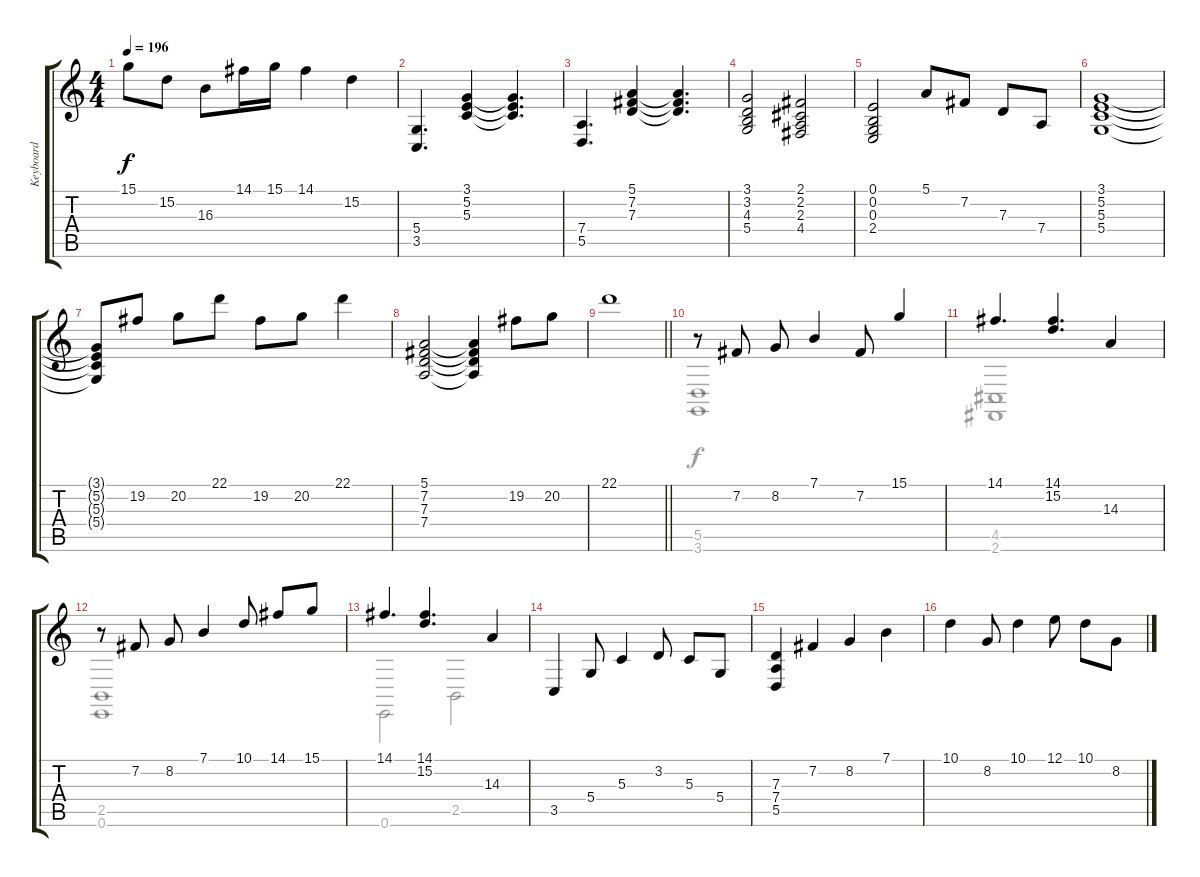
\track ("Keyboard" "Keyboard") {instrument acousticgrandpiano}
\staff {score tabs}
\tuning (E4 B3 G3 D3 A2 E2) {hide}
\voice
\ts (4 4)
\tempo 196
\clef g2
\ks c
15.1.8{dy f} 15.2.8 16.3.8 14.1.16 15.1.16 14.1.4 15.2.4 |
(5.4 3.5).4{d} (3.1 5.2 5.3).4 (3.1{t} 5.2{t} 5.3{t}).4{d} |
(7.4 5.5).4{d} (5.1 7.2 7.3).4 (5.1{t} 7.2{t} 7.3{t}).4{d} |
(3.1 3.2 4.3 5.4).2 (2.1 2.2 2.3 4.4).2 |
(0.1 0.2 0.3 2.4).2 5.1.8 7.2.8 7.3.8 7.4.8 |
(3.1 5.2 5.3 5.4).1 |
(3.1{t} 5.2{t} 5.3{t} 5.4{t}).8 19.2.8 20.2.8 22.1.8 19.2.8 20.2.8 22.1.4 |
(5.1 7.2 7.3 7.4).2 (5.1{t} 7.2{t} 7.3{t} 7.4{t}).4 19.2.8 20.2.8 |
\barLineRight lightlight
22.1.1 |
r.8 7.2.8 8.2.8 7.1.4 7.2.8 15.1.4 |
14.1.4{d} (14.1 15.2).4{d} 14.3.4 |
r.8 7.2.8 8.2.8 7.1.4 10.1.8 14.1.8 15.1.8 |
14.1.4{d} (14.1 15.2).4{d} 14.3.4 |
3.5.4 5.4.8 5.3.4 3.2.8 5.3.8 5.4.8 |
(7.3 7.4 5.5).4 7.2.4 8.2.4 7.1.4 |
10.1.4 8.2.8 10.1.4 12.1.8 10.1.8 8.2.8
\voice
\clef g2
\ottava regular
\simile none
\ks c
|
|
|
|
|
|
|
|
\barLineRight lightlight
|
(5.5 3.6).1 |
(4.5 2.6).1 |
(2.5 0.6).1 |
0.6.2 2.5.2 |
|
|
